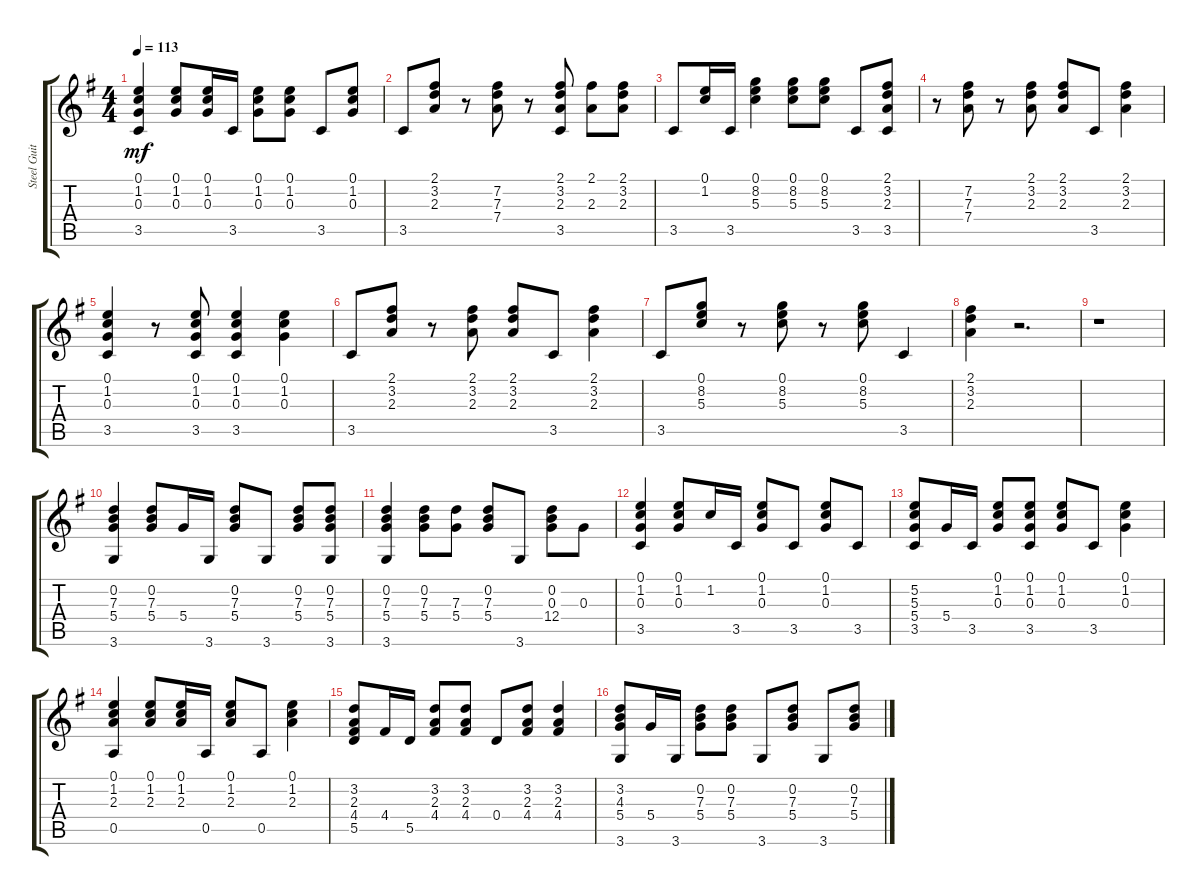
\track ("Steel Guitar" "Steel Guit") {instrument acousticguitarsteel}
\staff {score tabs}
\tuning (E4 B3 G3 D3 A2 E2) {hide}
\ts (4 4)
\tempo 113
\clef g2
\ks eminor
(0.1 1.2 0.3 3.5).4{dy mf} (0.1 1.2 0.3).8 (0.1 1.2 0.3).16 3.5.16 (0.1 1.2 0.3).8 (0.1 1.2 0.3).8 3.5.8 (0.1 1.2 0.3).8 |
3.5.8 (2.1 3.2 2.3).8 r.8 (7.2 7.3 7.4).8 r.8 (2.1 3.2 2.3 3.5).8 (2.1 2.3).8 (2.1 3.2 2.3).8 |
3.5.8 (0.1 1.2).16 3.5.16 (0.1 8.2 5.3).4 (0.1 8.2 5.3).8 (0.1 8.2 5.3).8 3.5.8 (2.1 3.2 2.3 3.5).8 |
r.8 (7.2 7.3 7.4).8 r.8 (2.1 3.2 2.3).8 (2.1 3.2 2.3).8 3.5.8 (2.1 3.2 2.3).4 |
(0.1 1.2 0.3 3.5).4 r.8 (0.1 1.2 0.3 3.5).8 (0.1 1.2 0.3 3.5).4 (0.1 1.2 0.3).4 |
3.5.8 (2.1 3.2 2.3).8 r.8 (2.1 3.2 2.3).8 (2.1 3.2 2.3).8 3.5.8 (2.1 3.2 2.3).4 |
3.5.8 (0.1 8.2 5.3).8 r.8 (0.1 8.2 5.3).8 r.8 (0.1 8.2 5.3).8 3.5.4 |
(2.1 3.2 2.3).4 r.2{d} |
r.1 |
(0.2 7.3 5.4 3.6).4 (0.2 7.3 5.4).8 5.4.16 3.6.16 (0.2 7.3 5.4).8 3.6.8 (0.2 7.3 5.4).8 (0.2 7.3 5.4 3.6).8 |
(0.2 7.3 5.4 3.6).4 (0.2 7.3 5.4).8 (7.3 5.4).8 (0.2 7.3 5.4).8 3.6.8 (0.2 0.3 12.4).8 0.3.8 |
(0.1 1.2 0.3 3.5).4 (0.1 1.2 0.3).8 1.2.16 3.5.16 (0.1 1.2 0.3).8 3.5.8 (0.1 1.2 0.3).8 3.5.8 |
(5.2 5.3 5.4 3.5).8 5.4.16 3.5.16 (0.1 1.2 0.3).8 (0.1 1.2 0.3 3.5).8 (0.1 1.2 0.3).8 3.5.8 (0.1 1.2 0.3).4 |
(0.1 1.2 2.3 0.5).4 (0.1 1.2 2.3).8 (0.1 1.2 2.3).16 0.5.16 (0.1 1.2 2.3).8 0.5.8 (0.1 1.2 2.3).4 |
(3.2 2.3 4.4 5.5).8 4.4.16 5.5.16 (3.2 2.3 4.4).8 (3.2 2.3 4.4).8 0.4.8 (3.2 2.3 4.4).8 (3.2 2.3 4.4).4 |
(3.2 4.3 5.4 3.6).8 5.4.16 3.6.16 (0.2 7.3 5.4).8 (0.2 7.3 5.4).8 3.6.8 (0.2 7.3 5.4).8 3.6.8 (0.2 7.3 5.4).8
